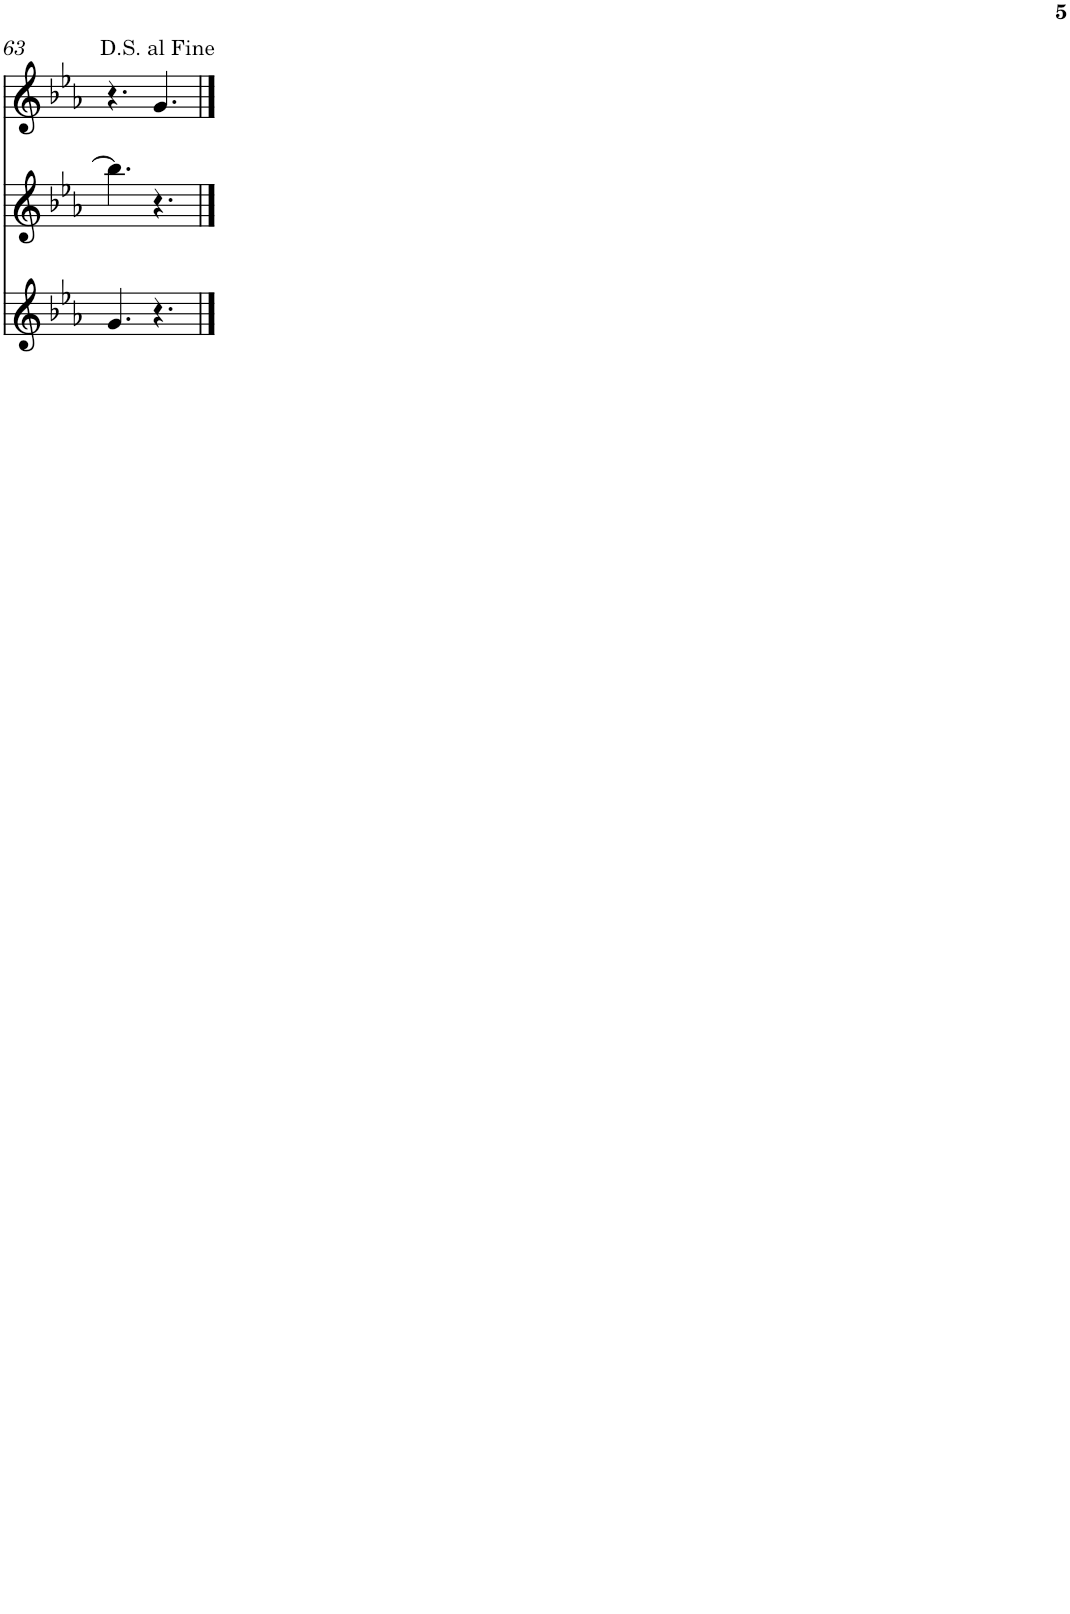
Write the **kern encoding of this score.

**kern	**kern	**kern
*part3	*part2	*part1
*staff3	*staff2	*staff1
*I"Gralla 3	*I"Gralla 2	*I"Gralla 1
!!LO:PB:g=z
*clefG2	*clefG2	*clefG2
*k[b-e-a-]	*k[b-e-a-]	*k[b-e-a-]
*M3/8	*M3/8	*M3/8
=63	=63	=63
4.g/	4.bbn\]	4.r
4.r	4.r	4.g/
==	==	==
*-	*-	*-
